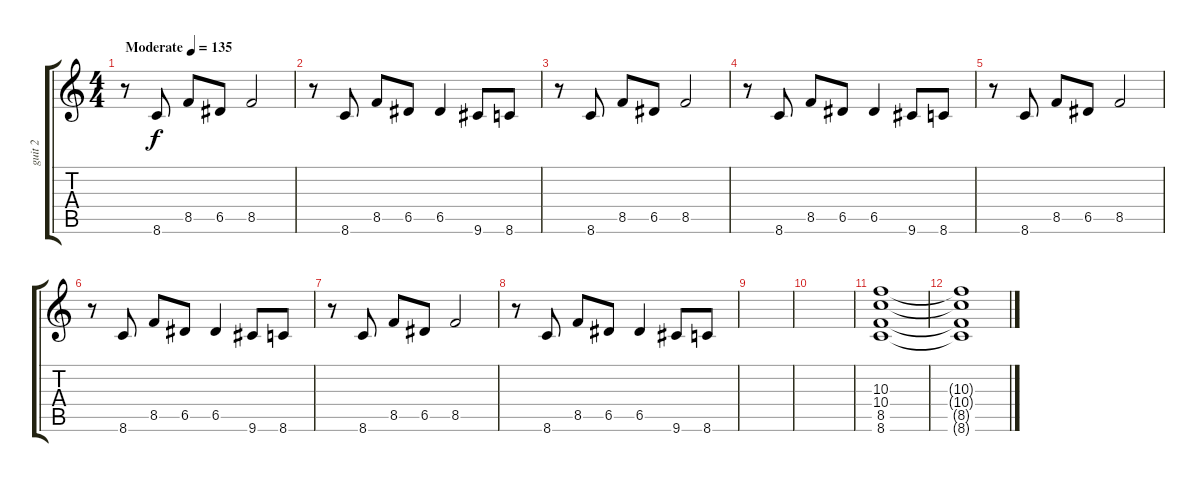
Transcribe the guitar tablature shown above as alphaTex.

\track ("guit 2" "guit 2") {instrument distortionguitar}
\staff {score tabs}
\tuning (E4 B3 G3 D3 A2 E2) {hide}
\ts (4 4)
\tempo (135 "Moderate")
\clef g2
\ks c
r.8{dy f instrument distortionguitar} 8.6.8 8.5.8 6.5.8 8.5.2 |
r.8 8.6.8 8.5.8 6.5.8 6.5.4 9.6.8 8.6.8 |
r.8 8.6.8 8.5.8 6.5.8 8.5.2 |
r.8 8.6.8 8.5.8 6.5.8 6.5.4 9.6.8 8.6.8 |
r.8 8.6.8 8.5.8 6.5.8 8.5.2 |
r.8 8.6.8 8.5.8 6.5.8 6.5.4 9.6.8 8.6.8 |
r.8 8.6.8 8.5.8 6.5.8 8.5.2 |
r.8 8.6.8 8.5.8 6.5.8 6.5.4 9.6.8 8.6.8 |
|
|
(10.3 10.4 8.5 8.6).1 |
(10.3{t} 10.4{t} 8.5{t} 8.6{t}).1
